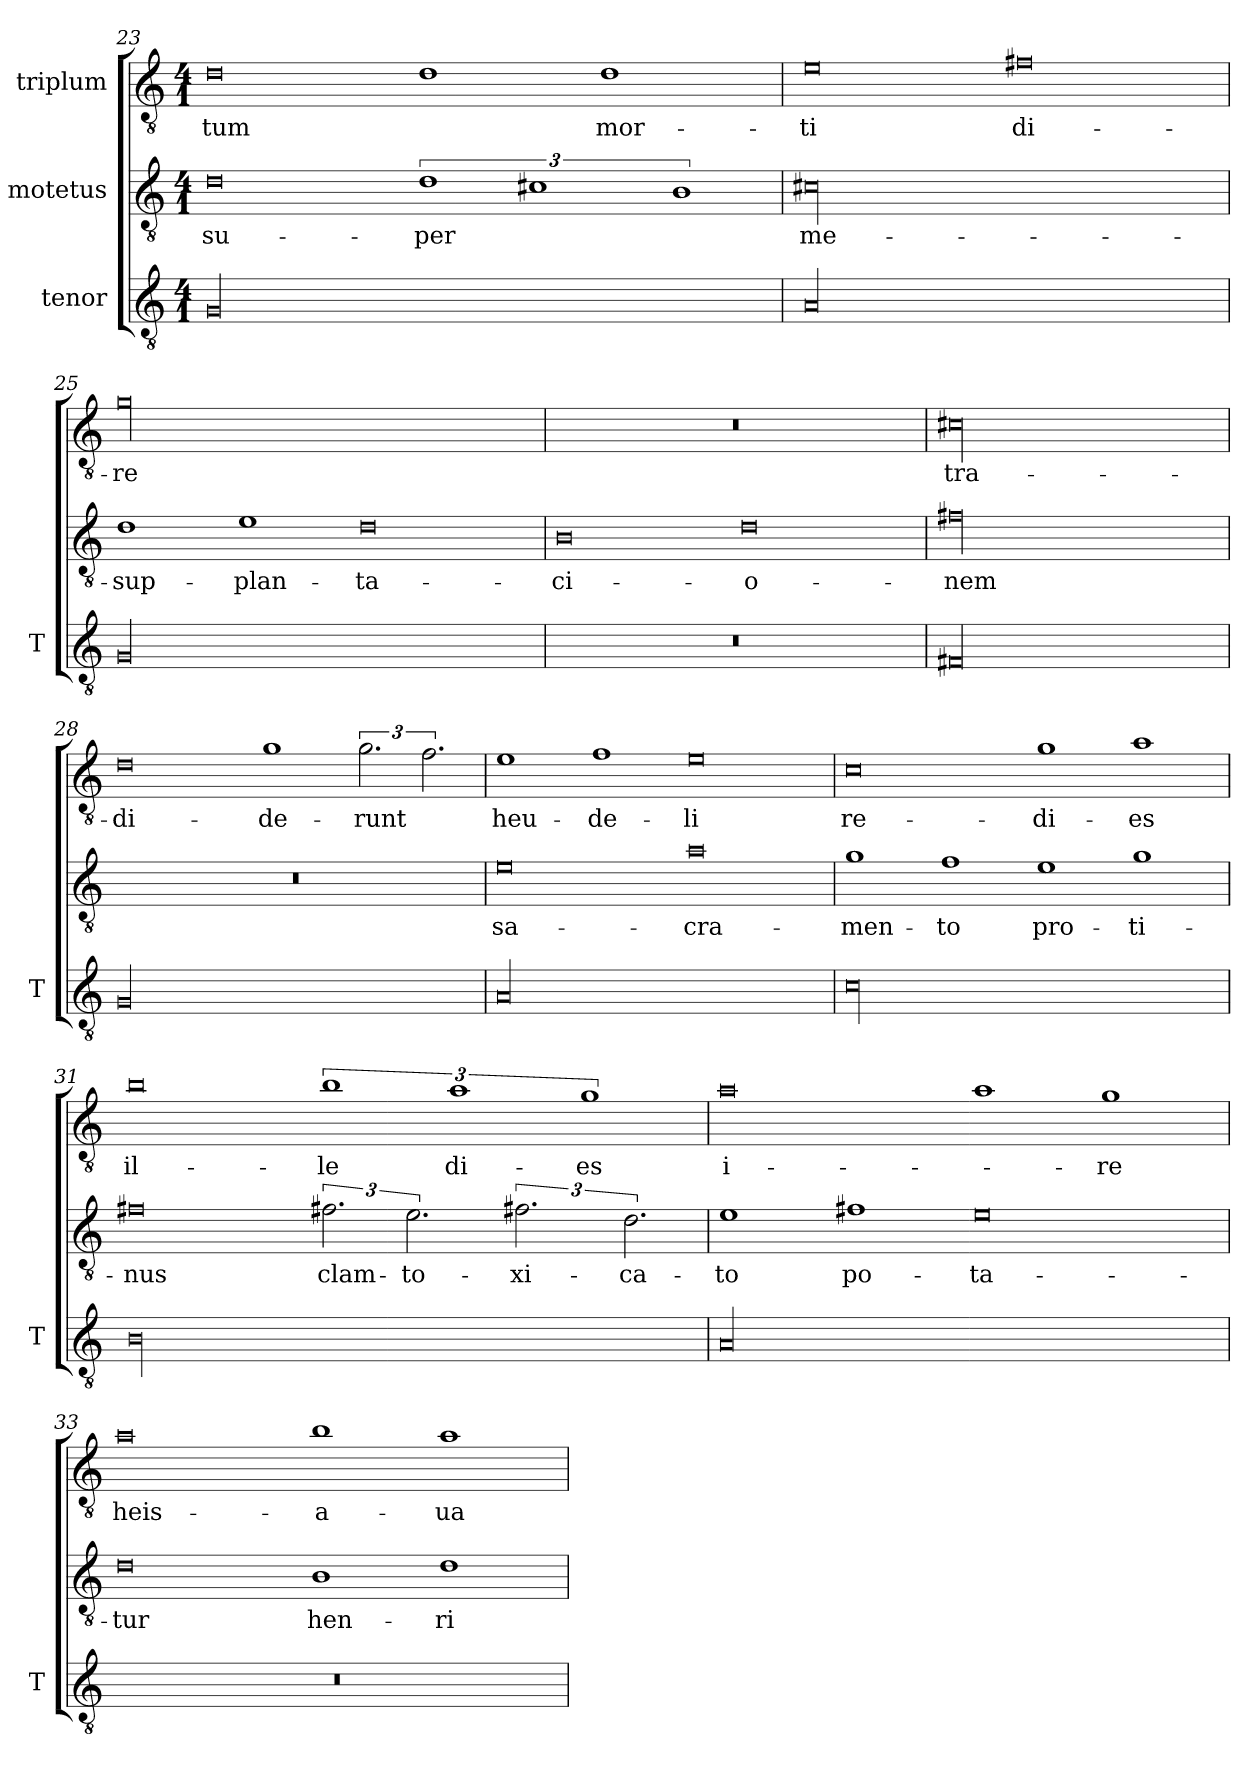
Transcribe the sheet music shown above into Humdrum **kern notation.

**kern	**kern	**text	**kern	**text
*part3	*part2	*part2	*part1	*part1
*staff3	*staff2	*staff2	*staff1	*staff1
*I"tenor	*I"motetus	*	*I"triplum	*
*I'T	*	*	*	*
*clefGv2	*clefGv2	*	*clefGv2	*
*k[]	*k[]	*	*k[]	*
*C:	*C:	*	*C:	*
*M4/1	*M4/1	*	*M4/1	*
=23	=23	=23	=23	=23
00G/	0d\	su-	0d\	-tum
.	3%2d\	-per	1d\	.
.	3%2c#X\	.	.	.
.	.	.	1d\	mor-
.	3%2B\	.	.	.
=24	=24	=24	=24	=24
00A/	00c#Xi\	me-	0e\	-ti
.	.	.	0f#Xi\	di-
=25	=25	=25	=25	=25
00G/	1d\	sup-	00g\	-re
.	1e\	-plan-	.	.
.	0d\	-ta-	.	.
!!LO:LB:g=z
=26	=26	=26	=26	=26
00r	0B\	-ci-	00r	.
.	0d\	-o-	.	.
=27	=27	=27	=27	=27
00F#Xi/	00f#X\	-nem	00c#X\	tra-
=28	=28	=28	=28	=28
00G/	00r	.	0d\	-di-
.	.	.	1g\	-de-
.	.	.	3.g\	-runt
.	.	.	3.f\	.
=29	=29	=29	=29	=29
00A/	0e\	sa-	1e\	heu-
.	.	.	1f\	de-
.	0a\	-cra-	0e\	-li
=30	=30	=30	=30	=30
00c\	1g\	-men-	0c\	re-
.	1f\	-to	.	.
.	1e\	pro-	1g\	di-
.	1g\	-ti-	1a\	-es
=31	=31	=31	=31	=31
00B\	0f#X\	-nus	0b\	il-
.	3.f#Xi\	clam-	3%2b\	-le
.	3.e\	to-	.	.
.	.	.	3%2a\	di-
.	3.f#Xi\	-xi-	.	.
.	.	.	3%2g\	-es
.	3.d\	-ca-	.	.
!!LO:PB:g=z
=32	=32	=32	=32	=32
00A/	1e\	-to	0a\	i-
.	1f#X\	po-	.	.
.	0e\	-ta-	1a\	.
.	.	.	1g\	-re
=33	=33	=33	=33	=33
00r	0d\	-tur	0a\	heis-
.	1B\	hen-	1b\	a-
.	1d\	-ri-	1a\	-ua-
=	=	=	=	=
*-	*-	*-	*-	*-
